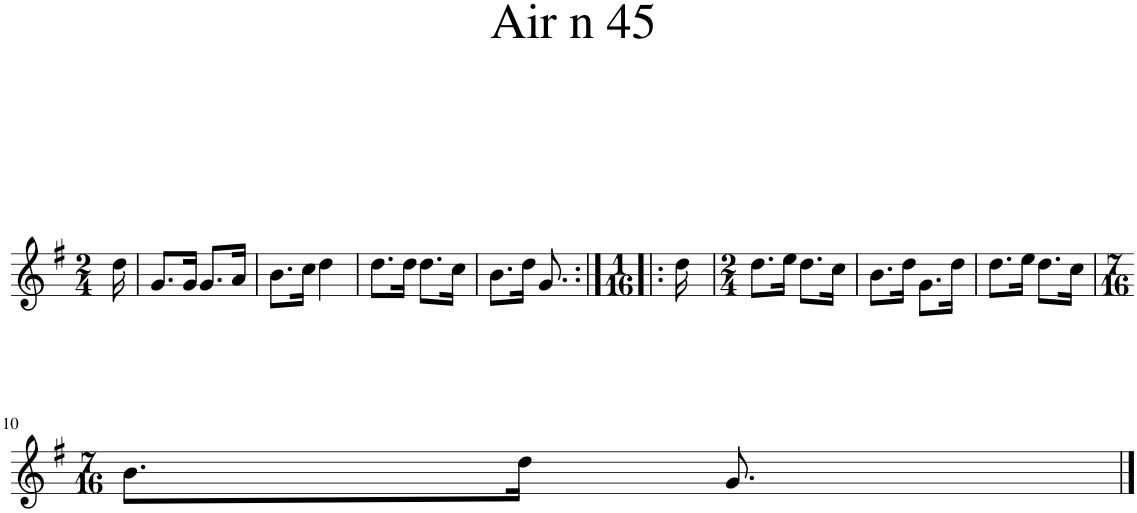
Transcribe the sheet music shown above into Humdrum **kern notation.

**kern
*part1
*staff1
*I"Piano
*I'Pno.
*clefG2
*k[f#]
*M2/4
=1
16dd\
=2
8.g/L
16g/Jk
8.g/L
16a/Jk
=3
8.b\L
16cc\Jk
4dd\
=4
8.dd\L
16dd\Jk
8.dd\L
16cc\Jk
=5
*M7/16
8.b\L
16dd\Jk
8.g/
=6:|!|:
*M1/16
16dd\
=7
*M2/4
8.dd\L
16ee\Jk
8.dd\L
16cc\Jk
=8
8.b\L
16dd\Jk
8.g\L
16dd\Jk
=9
8.dd\L
16ee\Jk
8.dd\L
16cc\Jk
!!LO:LB:g=z
=10
*M7/16
8.b\L
16dd\Jk
8.g/
==
*-
